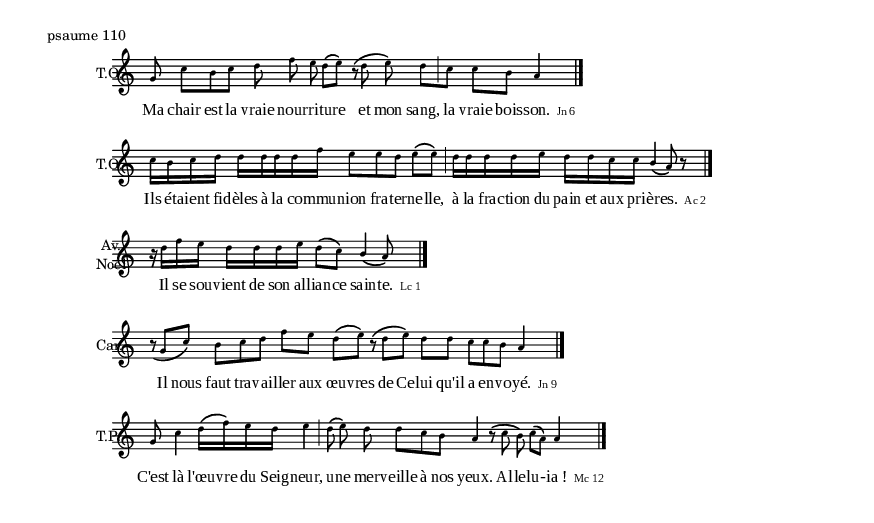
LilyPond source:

\version "2.12.0"
 \include "definitions.ly"
 \markup {psaume  110}


\relative c'' { 
	\new Staff {
		\cadenzaOn
		\set Staff.instrumentName = \markup{ \center-column { T.O. } }
		g8
		\times 2/3 { c[ b c] }
		\times 2/3 { d f e }
		d[\( e\)]
		\pespace
		\times 2/3 { r\( d e\) }
		d[ \cesure c]
		c[ b]
		a4
		\endBar
	}

	\addlyrics {
		Ma chair est la vraie nour -- ri -- tu -- re et mon sang, la vraie bois -- son.
		\markup { \citation #"Jn 6" } }
	
	
}
\relative c'' { 
	\new Staff {
		\cadenzaOn
		\set Staff.instrumentName = \markup{ \center-column { T.O. } }
		c16[ b c d]
		\times 2/5 {d16[d d d f]}
		\times 2/3 { e8[ e d] }
		e8[\( e\)] \cesure
		\times 2/5 {d16[d d d e]}
		d16[ d c c]
		\stemUp b4\( a8\) r8
		\endBar
	}

	\addlyrics {
		Ils ét -- aient fi -- dèles à la co -- mmu -- nion fra -- ter -- ne -- lle, à la fra -- ction du pain et aux pri -- èr -- es. 
		\markup { \citation #"Ac 2" } }
	
	
}
\relative c'' { 
	\new Staff {
		\cadenzaOn
		\set Staff.instrumentName = \markup{ \center-column { Av. Noël} }
		r16 d[ f e]
		d[ d d e]
		d8[\( c\)]
		\stemUp \times 2/3 { b4\( a8\) }
		\endBar
	}

	\addlyrics {
		Il se sou -- vient de son al -- lian -- ce sain -- te.
		\markup { \citation #"Lc 1" } }
	
	
}
\relative c'' { 
	\new Staff {
		\cadenzaOn
		\set Staff.instrumentName = \markup{ \center-column { Car. } }
		\times 2/3 { r8_\( g[ c]\) }
		\times 2/3 { b8[ c d] }
		f8[ e]  d8[\( e\)]
		\times 2/3 { r8\( d[ e]\) } d8[ d]
		\times 2/3 { c8[ c b] }
		a4
		
		\endBar
	}

	\addlyrics {
		Il nous faut tra -- vai -- ller aux œu -- vres de Ce -- lui qu'il a en -- vo -- yé.
		\markup { \citation #"Jn 9" } }
	
	
}

\relative c'' { 
	\new Staff {
		\cadenzaOn
		\set Staff.instrumentName = \markup{ \center-column { T.P. } }
		g8
		c4
		d16[\( f\) e d]
		e4
		\cesure
		\times 2/3 { d8\( e\) d }
		\times 2/3 { d[ c b] }
		a4
		
\espall
		\times 2/3 { r
8\( c b\) }
		c[\( a\)]
		a4
		\endBar
	}

	\addlyrics {
		C'est là l'œu -- vre du Seig -- neur, u -- ne mer -- veille à nos yeux. Al -- le -- lu -- - -- "ia !"
		\markup { \citation #"Mc 12" } }
	
	
}


